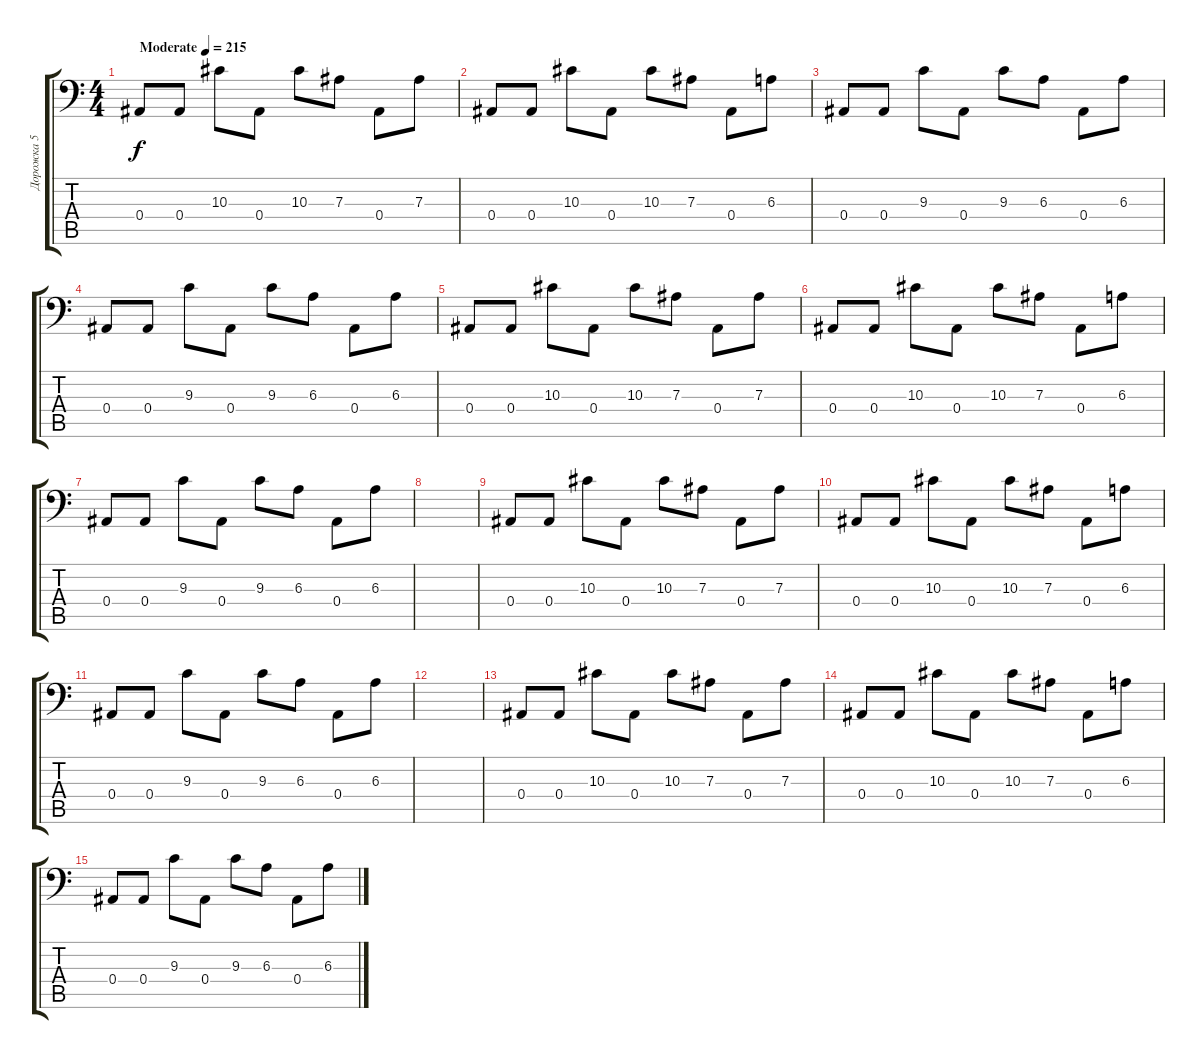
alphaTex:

\track ("Дорожка 5" "Дорожка 5") {instrument synthbrass1}
\staff {score tabs}
\tuning (C4 G3 Eb3 Bb2 F2 Bb1) {hide}
\ts (4 4)
\tempo (215 "Moderate")
\clef f4
\ks c
0.4.8{dy f instrument synthbrass1} 0.4.8 10.3.8 0.4.8 10.3.8 7.3.8 0.4.8 7.3.8 |
0.4.8 0.4.8 10.3.8 0.4.8 10.3.8 7.3.8 0.4.8 6.3.8 |
0.4.8 0.4.8 9.3.8 0.4.8 9.3.8 6.3.8 0.4.8 6.3.8 |
0.4.8{volume 8} 0.4.8 9.3.8 0.4.8 9.3.8 6.3.8 0.4.8 6.3.8 |
0.4.8{volume 6} 0.4.8 10.3.8 0.4.8 10.3.8 7.3.8 0.4.8 7.3.8 |
0.4.8 0.4.8 10.3.8 0.4.8 10.3.8 7.3.8 0.4.8 6.3.8 |
0.4.8 0.4.8 9.3.8 0.4.8 9.3.8 6.3.8 0.4.8 6.3.8 |
|
0.4.8 0.4.8 10.3.8 0.4.8 10.3.8 7.3.8 0.4.8 7.3.8 |
0.4.8 0.4.8 10.3.8 0.4.8 10.3.8 7.3.8 0.4.8 6.3.8 |
0.4.8 0.4.8 9.3.8 0.4.8 9.3.8 6.3.8 0.4.8 6.3.8 |
|
0.4.8{volume 5} 0.4.8 10.3.8 0.4.8 10.3.8 7.3.8 0.4.8 7.3.8 |
0.4.8 0.4.8 10.3.8 0.4.8 10.3.8 7.3.8 0.4.8 6.3.8 |
0.4.8 0.4.8 9.3.8 0.4.8 9.3.8 6.3.8 0.4.8 6.3.8
